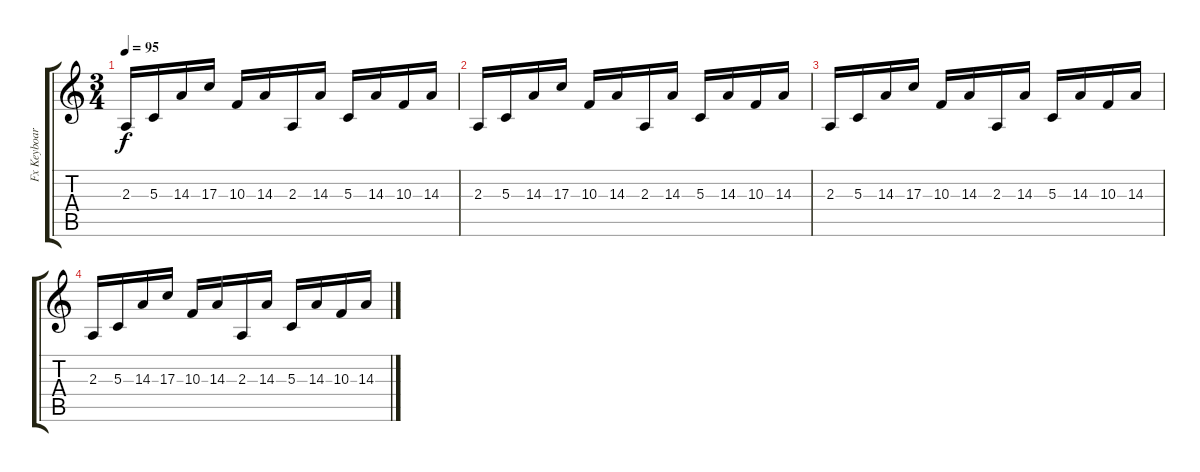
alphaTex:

\track ("Fx Keyboard 3" "Fx Keyboar") {instrument lead5charang}
\staff {score tabs}
\tuning (E4 B3 G3 D3 A2 E2) {hide}
\ts (3 4)
\tempo 95
\clef g2
\ks c
2.3.16{dy f} 5.3.16 14.3.16 17.3.16 10.3.16 14.3.16 2.3.16 14.3.16 5.3.16 14.3.16 10.3.16 14.3.16 |
2.3.16 5.3.16 14.3.16 17.3.16 10.3.16 14.3.16 2.3.16 14.3.16 5.3.16 14.3.16 10.3.16 14.3.16 |
2.3.16 5.3.16 14.3.16 17.3.16 10.3.16 14.3.16 2.3.16 14.3.16 5.3.16 14.3.16 10.3.16 14.3.16 |
2.3.16 5.3.16 14.3.16 17.3.16 10.3.16 14.3.16 2.3.16 14.3.16 5.3.16 14.3.16 10.3.16 14.3.16
